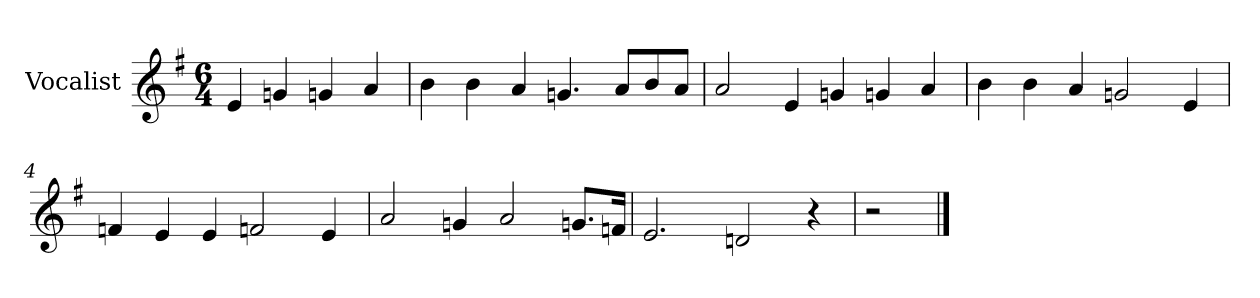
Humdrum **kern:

**kern
*part1
*staff1
*I"Vocalist
*k[f#]
*e:
*M6/4
=
4e
4gn
4gn
4a
=1
4b
4b
4a
4.gn
8aL
8b
8aJ
=2
2a
4e
4gn
4gn
4a
=3
4b
4b
4a
2gn
4e
=4
4fn
4e
4e
2fn
4e
=5
2a
4gn
2a
8.gnL
16fnJk
=6
2.e
2dn
4r
=7
2r
==
*-
